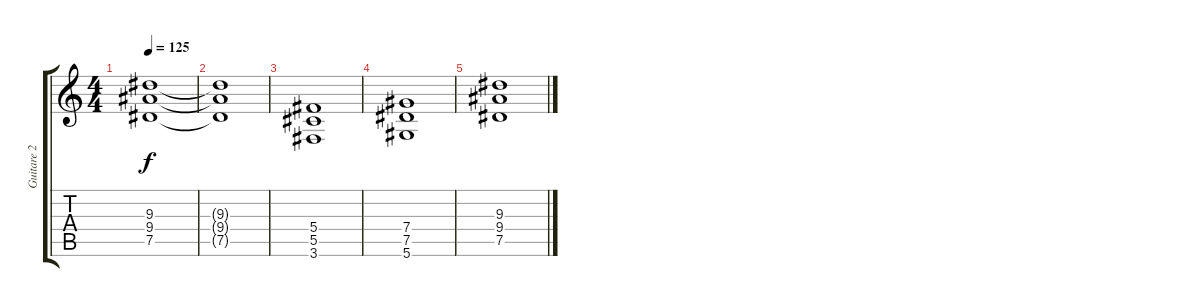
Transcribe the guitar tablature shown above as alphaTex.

\track ("Guitare 2" "Guitare 2") {instrument electricguitarjazz}
\staff {score tabs}
\tuning (Eb4 Bb3 Gb3 Db3 Ab2 Eb2) {hide}
\ts (4 4)
\tempo 125
\clef g2
\ks c
(9.3 9.4 7.5).1{dy f instrument overdrivenguitar} |
(9.3{t} 9.4{t} 7.5{t}).1{instrument overdrivenguitar} |
(5.4 5.5 3.6).1{instrument overdrivenguitar} |
(7.4 7.5 5.6).1{instrument overdrivenguitar} |
(9.3 9.4 7.5).1{instrument overdrivenguitar}
